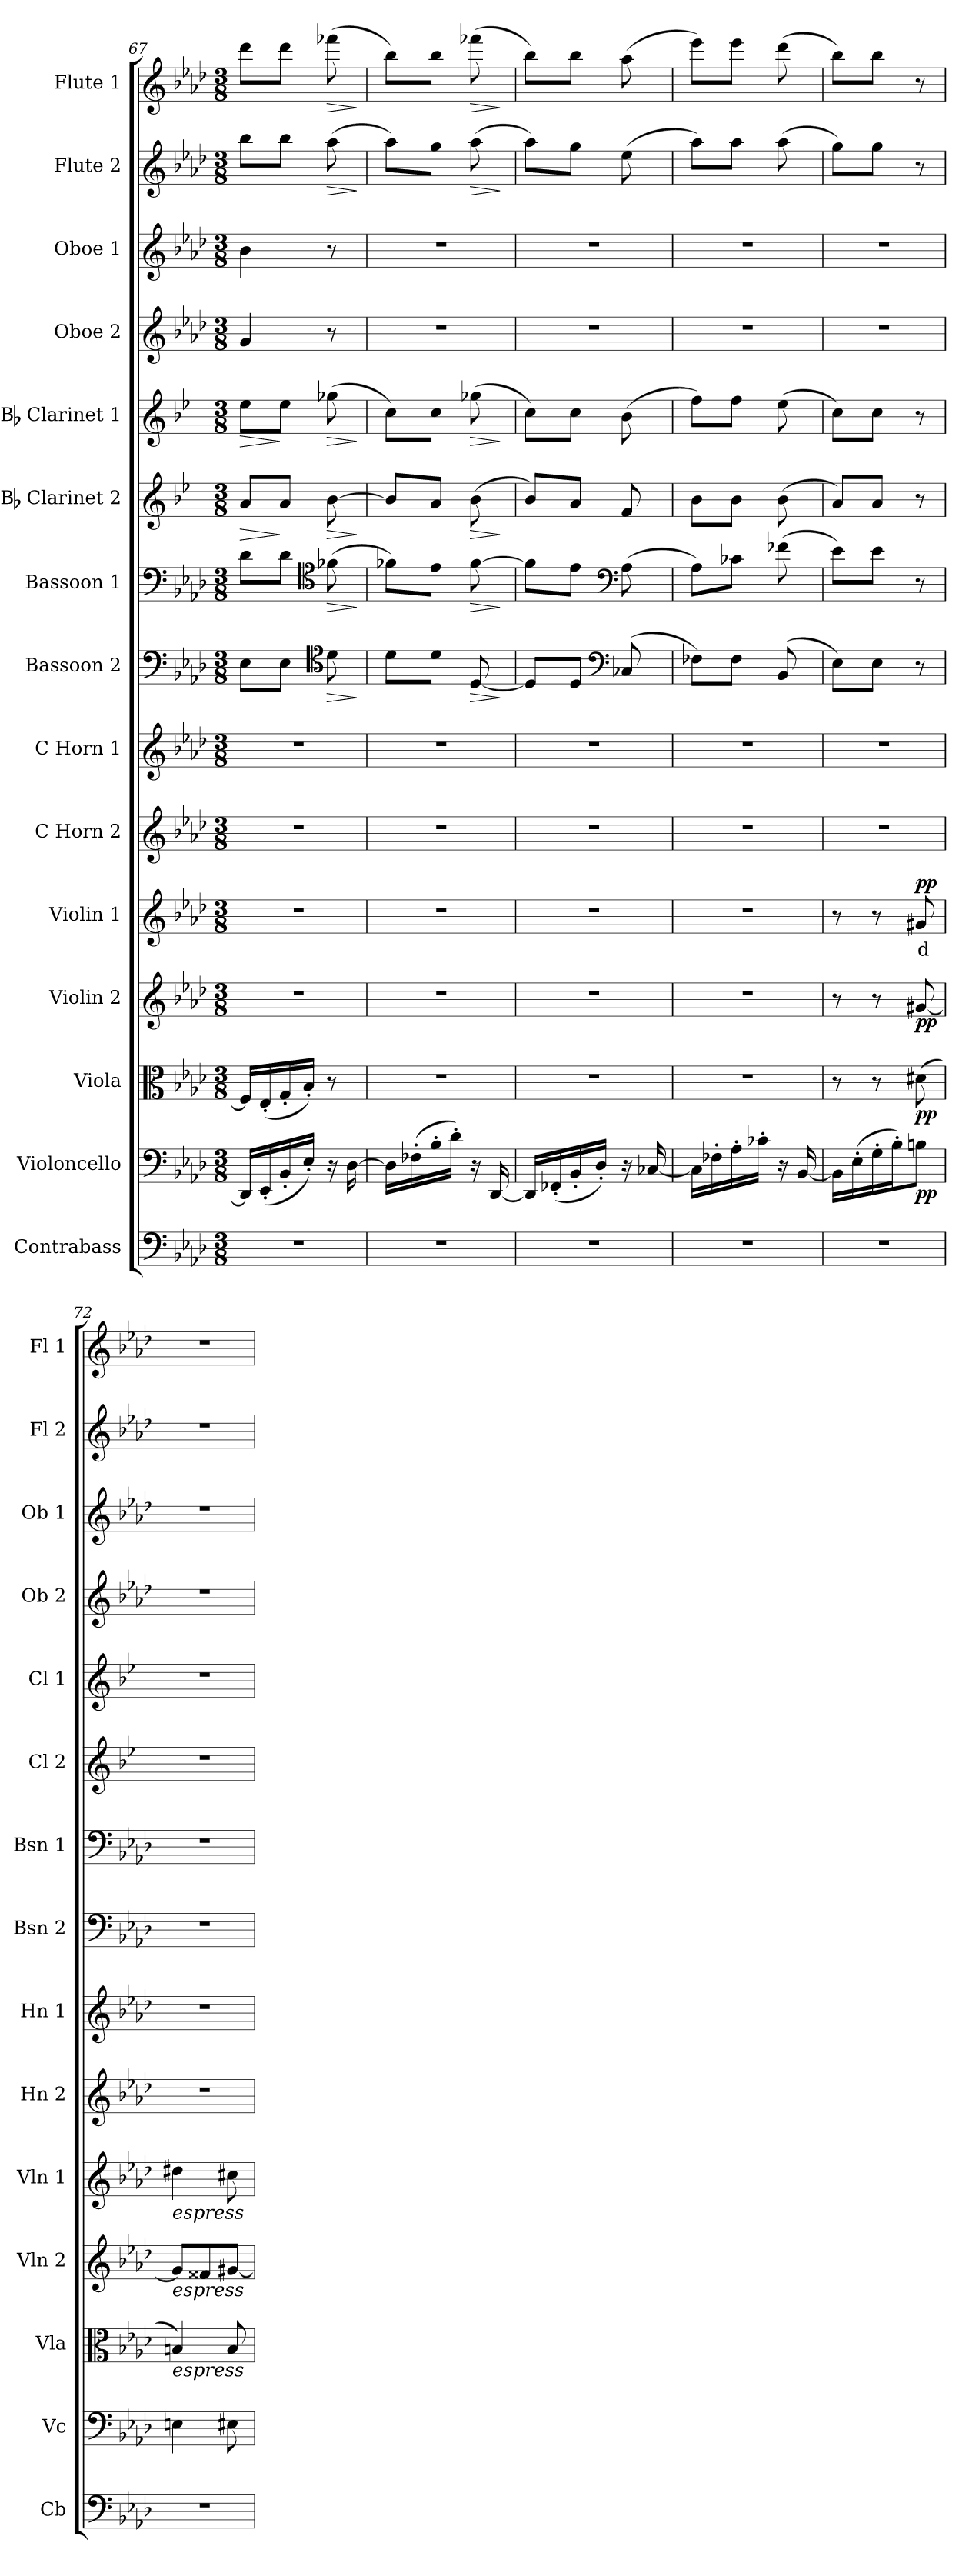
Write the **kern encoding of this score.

**kern	**kern	**dynam	**kern	**dynam	**kern	**dynam	**kern	**text	**dynam	**kern	**kern	**kern	**dynam	**kern	**dynam	**kern	**dynam	**kern	**dynam	**kern	**kern	**kern	**dynam	**kern	**dynam
*part15	*part14	*part14	*part13	*part13	*part12	*part12	*part11	*part11	*part11	*part10	*part9	*part8	*part8	*part7	*part7	*part6	*part6	*part5	*part5	*part4	*part3	*part2	*part2	*part1	*part1
*staff15	*staff14	*staff14	*staff13	*staff13	*staff12	*staff12	*staff11	*staff11	*staff11	*staff10	*staff9	*staff8	*staff8	*staff7	*staff7	*staff6	*staff6	*staff5	*staff5	*staff4	*staff3	*staff2	*staff2	*staff1	*staff1
*I"Contrabass	*I"Violoncello	*	*I"Viola	*	*I"Violin 2	*	*I"Violin 1	*	*	*I"C Horn 2	*I"C Horn 1	*I"Bassoon 2	*	*I"Bassoon 1	*	*I"Bb Clarinet 2	*	*I"Bb Clarinet 1	*	*I"Oboe 2	*I"Oboe 1	*I"Flute 2	*	*I"Flute 1	*
*I'Cb	*I'Vc	*	*I'Vla	*	*I'Vln 2	*	*I'Vln 1	*	*	*I'Hn 2	*I'Hn 1	*I'Bsn 2	*	*I'Bsn 1	*	*I'Cl 2	*	*I'Cl 1	*	*I'Ob 2	*I'Ob 1	*I'Fl 2	*	*I'Fl 1	*
*clefF4	*clefF4	*	*clefC3	*	*clefG2	*	*clefG2	*	*	*clefG2	*clefG2	*clefF4	*	*clefF4	*	*clefG2	*	*clefG2	*	*clefG2	*clefG2	*clefG2	*	*clefG2	*
*ITrd7c12	*	*	*	*	*	*	*	*	*	*ITrd7c12	*ITrd7c12	*	*	*	*	*ITrd1c2	*	*ITrd1c2	*	*	*	*	*	*	*
*k[b-e-a-d-]	*k[b-e-a-d-]	*	*k[b-e-a-d-]	*	*k[b-e-a-d-]	*	*k[b-e-a-d-]	*	*	*k[b-e-a-d-]	*k[b-e-a-d-]	*k[b-e-a-d-]	*	*k[b-e-a-d-]	*	*k[b-e-a-d-]	*	*k[b-e-a-d-]	*	*k[b-e-a-d-]	*k[b-e-a-d-]	*k[b-e-a-d-]	*	*k[b-e-a-d-]	*
*M3/8	*M3/8	*	*M3/8	*	*M3/8	*	*M3/8	*	*	*M3/8	*M3/8	*M3/8	*	*M3/8	*	*M3/8	*	*M3/8	*	*M3/8	*M3/8	*M3/8	*	*M3/8	*
=67	=67	=67	=67	=67	=67	=67	=67	=67	=67	=67	=67	=67	=67	=67	=67	=67	=67	=67	=67	=67	=67	=67	=67	=67	=67
!	!	!	!	!	!	!	!	!	!	!	!	!	!	!	!	!	!LO:HP:b	!	!LO:HP:b	!	!	!	!	!	!
4.r	16DD/LL]	.	16Fn/LL]	.	4.r	.	4.r	.	.	4.r	4.r	8E-\L	.	8d-\L	.	8g/L	>	8dd-\L	>	4g/	4b-\	8bb-\L	.	8ddd-\L	.
.	(16EE-'/	.	(16E-'/	.	.	.	.	.	.	.	.	.	.	.	.	.	.	.	.	.	.	.	.	.	.
.	16BB-'/	.	16G'/	.	.	.	.	.	.	.	.	8E-\J	.	8d-\J	.	8g/J	]	8dd-\J	]	.	.	8bb-\J	.	8ddd-\J	.
.	16E-'/JJ)	.	16B-'/JJ)	.	.	.	.	.	.	.	.	.	.	.	.	.	.	.	.	.	.	.	.	.	.
*	*	*	*	*	*	*	*	*	*	*	*	*clefC4	*	*clefC4	*	*	*	*	*	*	*	*	*	*	*
!	!	!	!	!	!	!	!	!	!	!	!	!	!LO:HP:b	!	!LO:HP:b	!	!LO:HP:b	!	!LO:HP:b	!	!	!	!LO:HP:b	!	!LO:HP:b
.	16r	.	8r	.	.	.	.	.	.	.	.	8d-\	>	(8f-X\	>	[8a-\	>	(8ff-X\	>	8r	8r	(8aa-\	>	(8fff-X\	>
.	[16D-\	.	.	.	.	.	.	.	.	.	.	.	.	.	.	.	.	.	.	.	.	.	.	.	.
.	.	.	.	.	.	.	.	.	.	.	.	.	]	.	]	.	]	.	]	.	.	.	]	.	]
=68	=68	=68	=68	=68	=68	=68	=68	=68	=68	=68	=68	=68	=68	=68	=68	=68	=68	=68	=68	=68	=68	=68	=68	=68	=68
4.r	16D-\LL]	.	4.r	.	4.r	.	4.r	.	.	4.r	4.r	8d-\L	.	8f-X\L)	.	8a-/L]	.	8b-\L)	.	4.r	4.r	8aa-\L)	.	8bb-\L)	.
.	(16F-X'\	.	.	.	.	.	.	.	.	.	.	.	.	.	.	.	.	.	.	.	.	.	.	.	.
.	16B-'\	.	.	.	.	.	.	.	.	.	.	8d-\J	.	8e-\J	.	8g/J	.	8b-\J	.	.	.	8gg\J	.	8bb-\J	.
.	16d-'\JJ)	.	.	.	.	.	.	.	.	.	.	.	.	.	.	.	.	.	.	.	.	.	.	.	.
!	!	!	!	!	!	!	!	!	!	!	!	!	!LO:HP:b	!	!LO:HP:b	!	!LO:HP:b	!	!LO:HP:b	!	!	!	!LO:HP:b	!	!LO:HP:b
.	16r	.	.	.	.	.	.	.	.	.	.	[8D-/	>	[8f-\	>	(8a-\	>	(8ff-X\	>	.	.	(8aa-\	>	(8fff-X\	>
.	[16DD-/	.	.	.	.	.	.	.	.	.	.	.	.	.	.	.	.	.	.	.	.	.	.	.	.
.	.	.	.	.	.	.	.	.	.	.	.	.	]	.	]	.	]	.	]	.	.	.	]	.	]
=69	=69	=69	=69	=69	=69	=69	=69	=69	=69	=69	=69	=69	=69	=69	=69	=69	=69	=69	=69	=69	=69	=69	=69	=69	=69
4.r	16DD-/LL]	.	4.r	.	4.r	.	4.r	.	.	4.r	4.r	8D-/L]	.	8f-\L]	.	8a-/L)	.	8b-\L)	.	4.r	4.r	8aa-\L)	.	8bb-\L)	.
.	(16FF-X'/	.	.	.	.	.	.	.	.	.	.	.	.	.	.	.	.	.	.	.	.	.	.	.	.
.	16BB-'/	.	.	.	.	.	.	.	.	.	.	8D-/J	.	8e-\J	.	8g/J	.	8b-\J	.	.	.	8gg\J	.	8bb-\J	.
.	16D-'/JJ)	.	.	.	.	.	.	.	.	.	.	.	.	.	.	.	.	.	.	.	.	.	.	.	.
*	*	*	*	*	*	*	*	*	*	*	*	*clefF4	*	*clefF4	*	*	*	*	*	*	*	*	*	*	*
.	16r	.	.	.	.	.	.	.	.	.	.	(8C-X/	.	(8A-\	.	8e-/	.	(8a-\	.	.	.	(8ee-\	.	(8aa-\	.
.	[16C-X/	.	.	.	.	.	.	.	.	.	.	.	.	.	.	.	.	.	.	.	.	.	.	.	.
=70	=70	=70	=70	=70	=70	=70	=70	=70	=70	=70	=70	=70	=70	=70	=70	=70	=70	=70	=70	=70	=70	=70	=70	=70	=70
4.r	16C-\LL]	.	4.r	.	4.r	.	4.r	.	.	4.r	4.r	8F-X\L)	.	8A-\L)	.	8a-\L	.	8ee-\L)	.	4.r	4.r	8aa-\L)	.	8eee-\L)	.
.	16F-X'\	.	.	.	.	.	.	.	.	.	.	.	.	.	.	.	.	.	.	.	.	.	.	.	.
.	16A-'\	.	.	.	.	.	.	.	.	.	.	8F-\J	.	8c-X\J	.	8a-\J	.	8ee-\J	.	.	.	8aa-\J	.	8eee-\J	.
.	16c-X'\JJ	.	.	.	.	.	.	.	.	.	.	.	.	.	.	.	.	.	.	.	.	.	.	.	.
.	16r	.	.	.	.	.	.	.	.	.	.	(8BB-/	.	(8f-X\	.	(8a-\	.	(8dd-\	.	.	.	(8aa-\	.	(8ddd-\	.
.	[16BB-/	.	.	.	.	.	.	.	.	.	.	.	.	.	.	.	.	.	.	.	.	.	.	.	.
=71	=71	=71	=71	=71	=71	=71	=71	=71	=71	=71	=71	=71	=71	=71	=71	=71	=71	=71	=71	=71	=71	=71	=71	=71	=71
4.r	16BB-\LL]	.	8r	.	8r	.	8r	.	.	4.r	4.r	8E-\L)	.	8e-\L)	.	8g/L)	.	8b-\L)	.	4.r	4.r	8gg\L)	.	8bb-\L)	.
.	(16E-'\	.	.	.	.	.	.	.	.	.	.	.	.	.	.	.	.	.	.	.	.	.	.	.	.
.	16G'\	.	8r	.	8r	.	8r	.	.	.	.	8E-\J	.	8e-\J	.	8g/J	.	8b-\J	.	.	.	8gg\J	.	8bb-\J	.
.	16B-'\J)	.	.	.	.	.	.	.	.	.	.	.	.	.	.	.	.	.	.	.	.	.	.	.	.
!	!	!LO:DY:b	!	!LO:DY:b	!	!LO:DY:b	!	!LO:LY:b:color=#FF0000	!LO:DY:b	!	!	!	!	!	!	!	!	!	!	!	!	!	!	!	!
.	8Bn\J	pp	(8d#X\	pp	[8g#X/	pp	8g#X/	d	pp	.	.	8r	.	8r	.	8r	.	8r	.	.	.	8r	.	8r	.
=72	=72	=72	=72	=72	=72	=72	=72	=72	=72	=72	=72	=72	=72	=72	=72	=72	=72	=72	=72	=72	=72	=72	=72	=72	=72
!	!	!	!	!	!	!	!LO:TX:b:i:t=espress	!	!	!	!	!	!	!	!	!	!	!	!	!	!	!	!	!	!
!	!	!	!	!	!LO:TX:b:i:t=espress	!	!	!	!	!	!	!	!	!	!	!	!	!	!	!	!	!	!	!	!
!	!	!	!LO:TX:b:i:t=espress	!	!	!	!	!	!	!	!	!	!	!	!	!	!	!	!	!	!	!	!	!	!
4.r	4En\	.	4Bn/)	.	8g#/L]	.	4dd#X\	.	.	4.r	4.r	4.r	.	4.r	.	4.r	.	4.r	.	4.r	4.r	4.r	.	4.r	.
.	.	.	.	.	8f##X/	.	.	.	.	.	.	.	.	.	.	.	.	.	.	.	.	.	.	.	.
.	8E#X\	.	8B/	.	[8g#X/J	.	8cc#X\	.	.	.	.	.	.	.	.	.	.	.	.	.	.	.	.	.	.
=	=	=	=	=	=	=	=	=	=	=	=	=	=	=	=	=	=	=	=	=	=	=	=	=	=
*-	*-	*-	*-	*-	*-	*-	*-	*-	*-	*-	*-	*-	*-	*-	*-	*-	*-	*-	*-	*-	*-	*-	*-	*-	*-
